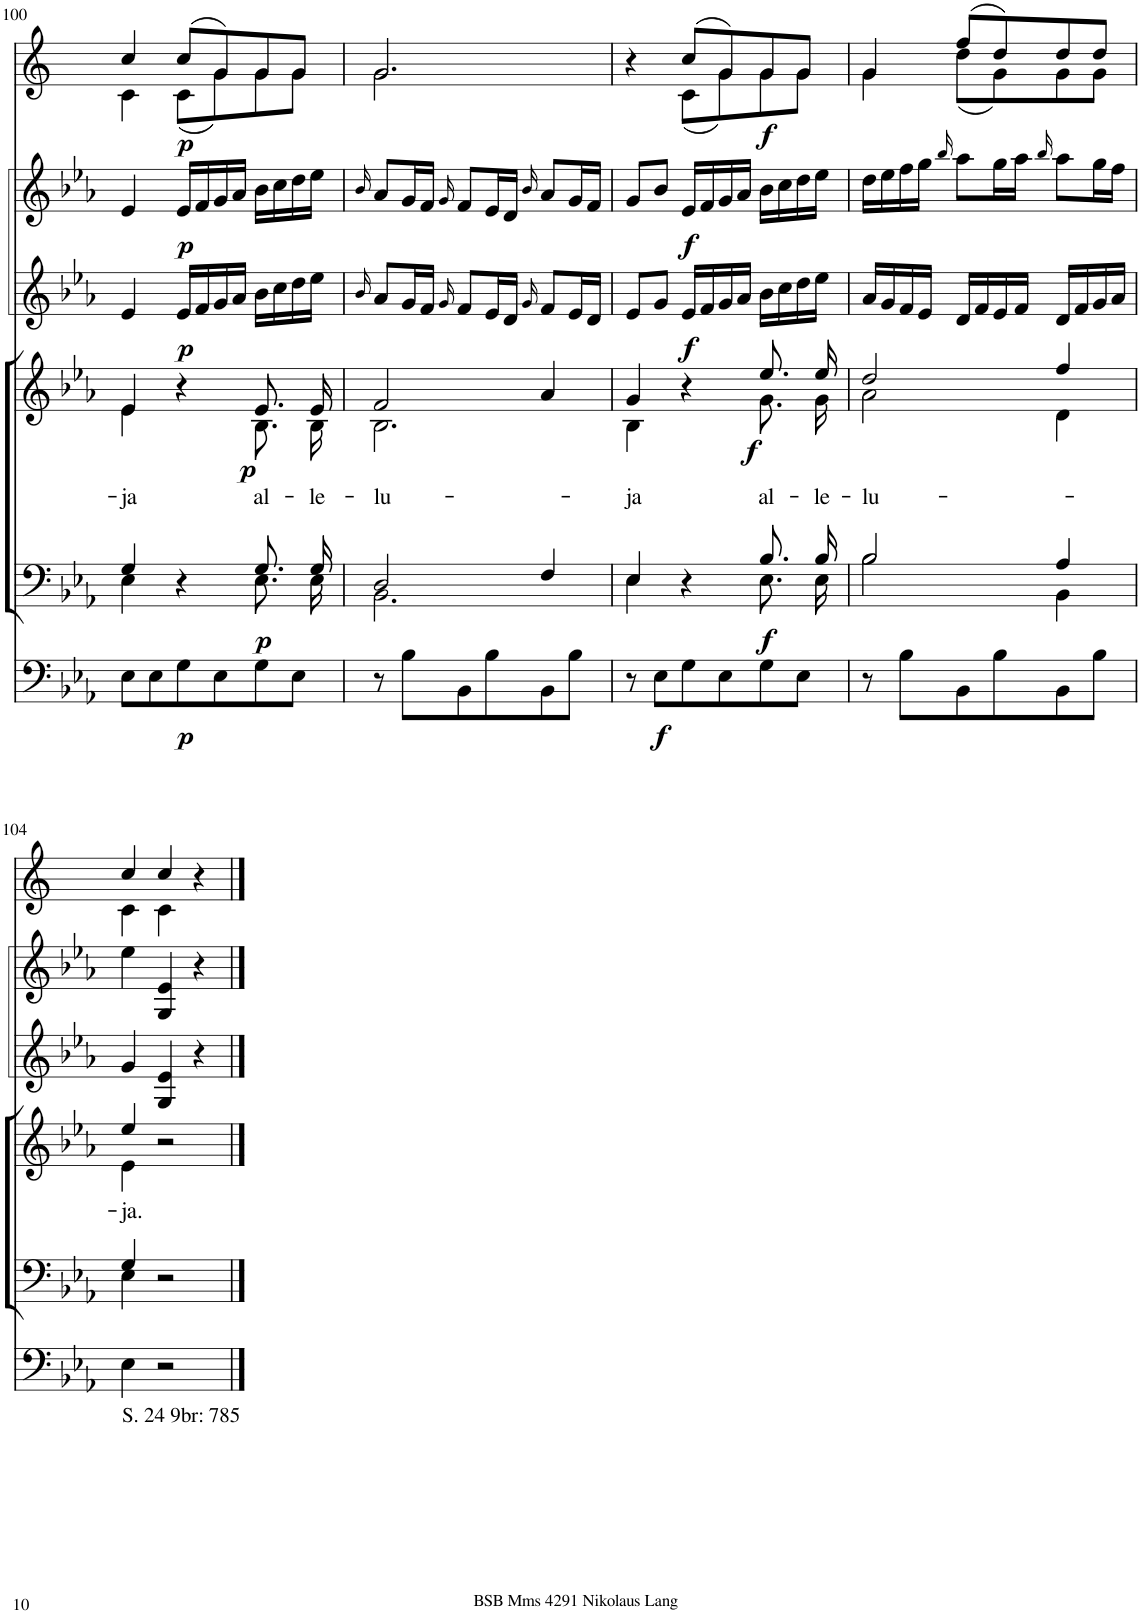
**kern	**dynam	**kern	**dynam	**kern	**text	**dynam	**kern	**dynam	**kern	**dynam	**kern	**dynam
*part6	*part6	*part5	*part5	*part4	*part4	*part4	*part3	*part3	*part2	*part2	*part1	*part1
*staff6	*staff6	*staff5	*staff5	*staff4	*staff4	*staff4	*staff3	*staff3	*staff2	*staff2	*staff1	*staff1
*I"Organ	*	*I"Voice	*	*I"Voice	*	*	*I"Violin	*	*I"Violin	*	*I"Corni in Eb	*
*	*	*	*	*	*	*	*I'Vln	*	*I'Vln	*	*	*
!!LO:PB:g=z
*clefF4	*	*clefF4	*	*clefG2	*	*	*clefG2	*	*clefG2	*	*clefG2	*
*	*	*	*	*	*	*	*	*	*	*	*Trd5c9	*
*k[b-e-a-]	*	*k[b-e-a-]	*	*k[b-e-a-]	*	*	*k[b-e-a-]	*	*k[b-e-a-]	*	*k[]	*
*M3/4	*	*M3/4	*	*M3/4	*	*	*M3/4	*	*M3/4	*	*M3/4	*
=100	=100	=100	=100	=100	=100	=100	=100	=100	=100	=100	=100	=100
*	*	*^	*	*	*	*	*	*	*	*	*	*
!	!	!	!	!	!	!LO:LY:b	!	!	!	!	!	!	!
*	*	*	*	*	*^	*	*	*	*	*	*	*^	*
8E-\L	.	4G/	4E-\	.	4e-/	4e-\	-ja	.	4e-/	.	4e-/	.	4cc/	4c\	.
8E-\	.	.	.	.	.	.	.	.	.	.	.	.	.	.	.
!	!LO:DY:b	!	!	!	!	!	!	!	!	!LO:DY:b	!	!LO:DY:b	!	!	!LO:DY:b
8G\	p	4r	4ryy	.	4r	4ryy	.	.	16e-/LL	p	16e-/LL	p	(8cc/L	(8c\L	p
.	.	.	.	.	.	.	.	.	16f/	.	16f/	.	.	.	.
8E-\	.	.	.	.	.	.	.	.	16g/	.	16g/	.	8g/)	8g\)	.
.	.	.	.	.	.	.	.	.	16a-/JJ	.	16a-/JJ	.	.	.	.
!	!	!	!	!LO:DY:b	!	!	!LO:LY:b	!LO:DY:b	!	!	!	!	!	!	!
8G\	.	8.G/L	8.E-\L	p	8.e-/L	8.B-\L	al-	p	16b-\LL	.	16b-\LL	.	8g/	8g\	.
.	.	.	.	.	.	.	.	.	16cc\	.	16cc\	.	.	.	.
8E-\J	.	.	.	.	.	.	.	.	16dd\	.	16dd\	.	8g/J	8g\J	.
!	!	!	!	!	!	!	!LO:LY:b	!	!	!	!	!	!	!	!
.	.	16G/Jk	16E-\Jk	.	16e-/Jk	16B-\Jk	-le-	.	16ee-\JJ	.	16ee-\JJ	.	.	.	.
=101	=101	=101	=101	=101	=101	=101	=101	=101	=101	=101	=101	=101	=101	=101	=101
.	.	.	.	.	.	.	.	.	16qb-/	.	16qb-/	.	.	.	.
!	!	!	!	!	!	!	!LO:LY:b	!	!	!	!	!	!	!	!
8r	.	2D/	2.BB-\	.	2f/	2.B-\	-lu-	.	8a-/L	.	8a-/L	.	2.g/	2.g\	.
8B-\L	.	.	.	.	.	.	.	.	16g/L	.	16g/L	.	.	.	.
.	.	.	.	.	.	.	.	.	16f/JJ	.	16f/JJ	.	.	.	.
.	.	.	.	.	.	.	.	.	16qg/	.	16qg/	.	.	.	.
8BB-\	.	.	.	.	.	.	.	.	8f/L	.	8f/L	.	.	.	.
8B-\	.	.	.	.	.	.	.	.	16e-/L	.	16e-/L	.	.	.	.
.	.	.	.	.	.	.	.	.	16d/JJ	.	16d/JJ	.	.	.	.
.	.	.	.	.	.	.	.	.	16qg/	.	16qb-/	.	.	.	.
8BB-\	.	4F/	.	.	4a-/	.	.	.	8f/L	.	8a-/L	.	.	.	.
8B-\J	.	.	.	.	.	.	.	.	16e-/L	.	16g/L	.	.	.	.
.	.	.	.	.	.	.	.	.	16d/JJ	.	16f/JJ	.	.	.	.
=102	=102	=102	=102	=102	=102	=102	=102	=102	=102	=102	=102	=102	=102	=102	=102
!	!	!	!	!	!	!	!LO:LY:b	!	!	!	!	!	!	!	!
8r	.	4E-/	4E-\	.	4g/	4B-\	-ja	.	8e-/L	.	8g/L	.	4r	4ryy	.
!	!LO:DY:b	!	!	!	!	!	!	!	!	!	!	!	!	!	!
8E-\L	f	.	.	.	.	.	.	.	8g/J	.	8b-/J	.	.	.	.
!	!	!	!	!	!	!	!	!	!	!LO:DY:b	!	!LO:DY:b	!	!	!
8G\	.	4r	4ryy	.	4r	4ryy	.	.	16e-/LL	f	16e-/LL	f	(8cc/L	(8c\L	.
.	.	.	.	.	.	.	.	.	16f/	.	16f/	.	.	.	.
8E-\	.	.	.	.	.	.	.	.	16g/	.	16g/	.	8g/)	8g\)	.
.	.	.	.	.	.	.	.	.	16a-/JJ	.	16a-/JJ	.	.	.	.
!	!	!	!	!LO:DY:b	!	!	!LO:LY:b	!LO:DY:b	!	!	!	!	!	!	!LO:DY:b
8G\	.	8.B-/L	8.E-\L	f	8.ee-/L	8.g\L	al-	f	16b-\LL	.	16b-\LL	.	8g/	8g\	f
.	.	.	.	.	.	.	.	.	16cc\	.	16cc\	.	.	.	.
8E-\J	.	.	.	.	.	.	.	.	16dd\	.	16dd\	.	8g/J	8g\J	.
!	!	!	!	!	!	!	!LO:LY:b	!	!	!	!	!	!	!	!
.	.	16B-/Jk	16E-\Jk	.	16ee-/Jk	16g\Jk	-le-	.	16ee-\JJ	.	16ee-\JJ	.	.	.	.
=103	=103	=103	=103	=103	=103	=103	=103	=103	=103	=103	=103	=103	=103	=103	=103
!	!	!	!	!	!	!	!LO:LY:b	!	!	!	!	!	!	!	!
8r	.	2B-/	2B-\	.	2dd/	2a-\	-lu-	.	16a-/LL	.	16dd\LL	.	4g/	4g\	.
.	.	.	.	.	.	.	.	.	16g/	.	16ee-\	.	.	.	.
8B-\L	.	.	.	.	.	.	.	.	16f/	.	16ff\	.	.	.	.
.	.	.	.	.	.	.	.	.	16e-/JJ	.	16gg\JJ	.	.	.	.
.	.	.	.	.	.	.	.	.	.	.	16qbb-/	.	.	.	.
8BB-\	.	.	.	.	.	.	.	.	16d/LL	.	8aa-\L	.	(8ff/L	(8dd\L	.
.	.	.	.	.	.	.	.	.	16f/	.	.	.	.	.	.
8B-\	.	.	.	.	.	.	.	.	16e-/	.	16gg\L	.	8dd/)	8g\)	.
.	.	.	.	.	.	.	.	.	16f/JJ	.	16aa-\JJ	.	.	.	.
.	.	.	.	.	.	.	.	.	.	.	16qbb-/	.	.	.	.
8BB-\	.	4A-/	4BB-\	.	4ff/	4d\	.	.	16d/LL	.	8aa-\L	.	8dd/	8g\	.
.	.	.	.	.	.	.	.	.	16f/	.	.	.	.	.	.
8B-\J	.	.	.	.	.	.	.	.	16g/	.	16gg\L	.	8dd/J	8g\J	.
.	.	.	.	.	.	.	.	.	16a-/JJ	.	16ff\JJ	.	.	.	.
!!LO:LB:g=z	!!
=104	=104	=104	=104	=104	=104	=104	=104	=104	=104	=104	=104	=104	=104	=104	=104
!LO:TX:b:t=S. 24 9br&colon; 785	!	!	!	!	!	!	!	!	!	!	!	!	!	!	!
!	!	!	!	!	!	!	!LO:LY:b	!	!	!	!	!	!	!	!
4E-\	.	4G/	4E-\	.	4ee-/	4e-\	-ja.	.	4g/	.	4ee-\	.	4cc/	4c\	.
2r	.	2r	2ryy	.	2r	2ryy	.	.	4G/ 4e-/	.	4G/ 4e-/	.	4cc/	4c\	.
.	.	.	.	.	.	.	.	.	4r	.	4r	.	4r	4ryy	.
*	*	*v	*v	*	*	*	*	*	*	*	*	*	*v	*v	*
*	*	*	*	*v	*v	*	*	*	*	*	*	*	*
==	==	==	==	==	==	==	==	==	==	==	==	==
*-	*-	*-	*-	*-	*-	*-	*-	*-	*-	*-	*-	*-
